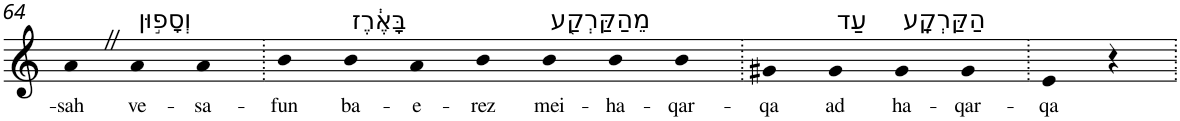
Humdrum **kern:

**kern	**text
*part1	*part1
*staff1	*staff1
*I"Piano	*
*I'Pno	*
!!LO:PB:g=z
*clefG2	*
*k[]	*
=64	=64
!	!LO:LY:b
4aZ	-sah
!LO:TX:a:t=וְסָפ֣וּן	!
!	!LO:LY:b
4a	ve-
!	!LO:LY:b
4a	-sa-
=65.	=65.
!	!LO:LY:b
4b	-fun
!LO:TX:a:t=בָּאֶ֔רֶז	!
!	!LO:LY:b
4b	ba-
!	!LO:LY:b
4a	-e-
!	!LO:LY:b
4b	-rez
!LO:TX:a:t=מֵהַקַּרְקַ֖ע	!
!	!LO:LY:b
4b	mei-
!	!LO:LY:b
4b	-ha-
!	!LO:LY:b
4b	-qar-
=66.	=66.
!	!LO:LY:b
4g#X	-qa
!LO:TX:a:t=עַד	!
!	!LO:LY:b
4g#	ad
!LO:TX:a:t=הַקַּרְקָֽע	!
!	!LO:LY:b
4g#	ha-
!	!LO:LY:b
4g#	-qar-
=67.	=67.
!	!LO:LY:b
4e	-qa
4r	.
=.	=.
*-	*-
